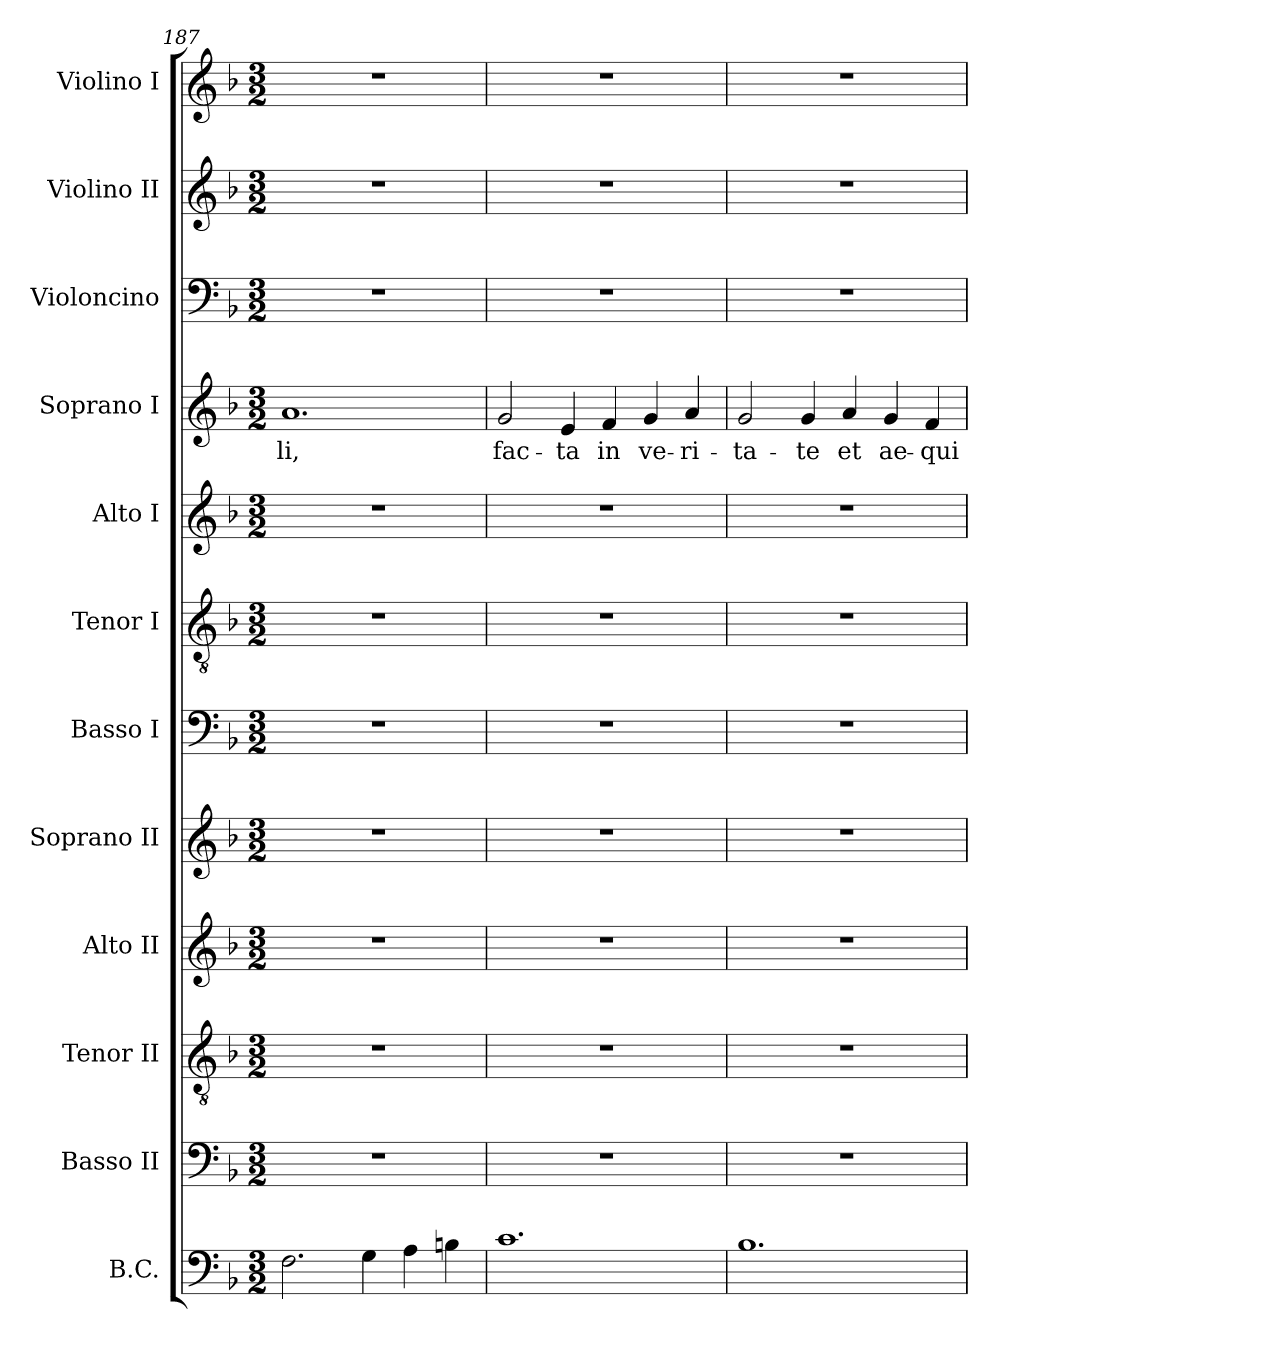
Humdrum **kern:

**kern	**kern	**kern	**kern	**kern	**kern	**kern	**kern	**kern	**text	**kern	**kern	**kern
*part12	*part11	*part10	*part9	*part8	*part7	*part6	*part5	*part4	*part4	*part3	*part2	*part1
*staff12	*staff11	*staff10	*staff9	*staff8	*staff7	*staff6	*staff5	*staff4	*staff4	*staff3	*staff2	*staff1
*I"B.C.	*I"Basso II	*I"Tenor II	*I"Alto II	*I"Soprano II	*I"Basso I	*I"Tenor I	*I"Alto I	*I"Soprano I	*	*I"Violoncino	*I"Violino II	*I"Violino I
*I'BC	*I'B 2	*I'T 2	*I'A 2	*I'S 2	*I'B 1	*I'T 1	*I'A 1	*I'S 1	*	*I'Vc.	*I'Vln. II	*I'Vln. I
*clefF4	*clefF4	*clefGv2	*clefG2	*clefG2	*clefF4	*clefGv2	*clefG2	*clefG2	*	*clefF4	*clefG2	*clefG2
*k[b-]	*k[b-]	*k[b-]	*k[b-]	*k[b-]	*k[b-]	*k[b-]	*k[b-]	*k[b-]	*	*k[b-]	*k[b-]	*k[b-]
*F:	*F:	*F:	*F:	*F:	*F:	*F:	*F:	*F:	*	*F:	*F:	*F:
*M3/2	*M3/2	*M3/2	*M3/2	*M3/2	*M3/2	*M3/2	*M3/2	*M3/2	*	*M3/2	*M3/2	*M3/2
=187	=187	=187	=187	=187	=187	=187	=187	=187	=187	=187	=187	=187
!	!	!	!	!	!	!	!	!	!LO:LY:b	!	!	!
2.F\	1.r	1.r	1.r	1.r	1.r	1.r	1.r	1.a	-li,	1.r	1.r	1.r
4G\	.	.	.	.	.	.	.	.	.	.	.	.
4A\	.	.	.	.	.	.	.	.	.	.	.	.
4Bn\	.	.	.	.	.	.	.	.	.	.	.	.
=188	=188	=188	=188	=188	=188	=188	=188	=188	=188	=188	=188	=188
!	!	!	!	!	!	!	!	!	!LO:LY:b	!	!	!
1.c	1.r	1.r	1.r	1.r	1.r	1.r	1.r	2g/	fac-	1.r	1.r	1.r
!	!	!	!	!	!	!	!	!	!LO:LY:b	!	!	!
.	.	.	.	.	.	.	.	4e/	-ta	.	.	.
!	!	!	!	!	!	!	!	!	!LO:LY:b	!	!	!
.	.	.	.	.	.	.	.	4f/	in	.	.	.
!	!	!	!	!	!	!	!	!	!LO:LY:b	!	!	!
.	.	.	.	.	.	.	.	4g/	ve-	.	.	.
!	!	!	!	!	!	!	!	!	!LO:LY:b	!	!	!
.	.	.	.	.	.	.	.	4a/	-ri-	.	.	.
!!LO:LB:g=z
=189	=189	=189	=189	=189	=189	=189	=189	=189	=189	=189	=189	=189
!	!	!	!	!	!	!	!	!	!LO:LY:b	!	!	!
1.B-	1.r	1.r	1.r	1.r	1.r	1.r	1.r	2g/	-ta-	1.r	1.r	1.r
!	!	!	!	!	!	!	!	!	!LO:LY:b	!	!	!
.	.	.	.	.	.	.	.	4g/	-te	.	.	.
!	!	!	!	!	!	!	!	!	!LO:LY:b	!	!	!
.	.	.	.	.	.	.	.	4a/	et	.	.	.
!	!	!	!	!	!	!	!	!	!LO:LY:b	!	!	!
.	.	.	.	.	.	.	.	4g/	ae-	.	.	.
!	!	!	!	!	!	!	!	!	!LO:LY:b	!	!	!
.	.	.	.	.	.	.	.	4f/	-qui-	.	.	.
=	=	=	=	=	=	=	=	=	=	=	=	=
*-	*-	*-	*-	*-	*-	*-	*-	*-	*-	*-	*-	*-
